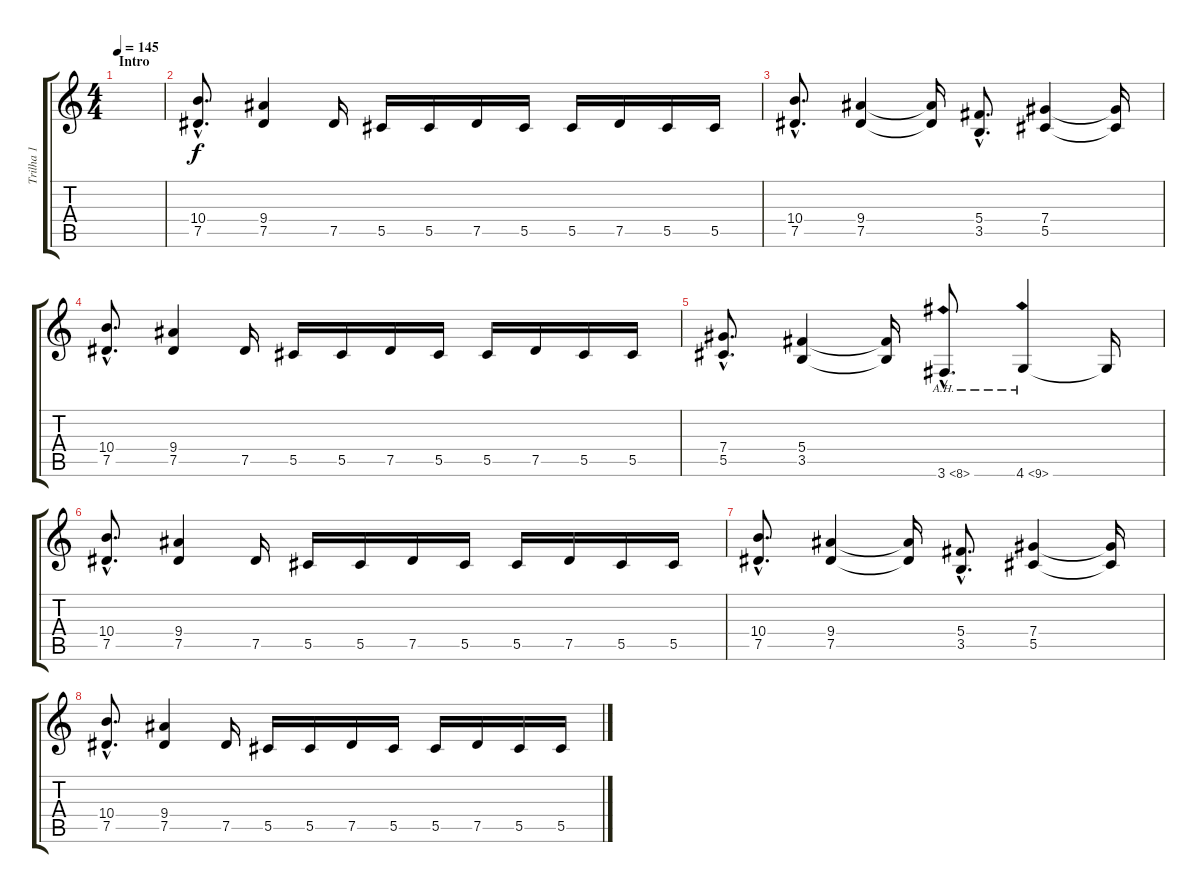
\track ("Trilha 1" "Trilha 1") {instrument distortionguitar}
\staff {score tabs}
\tuning (Eb4 Bb3 Gb3 Db3 Ab2 Eb2) {hide}
\ts (4 4)
\section ("" "Intro")
\tempo 145
\clef g2
\ks c
|
(10.4{hac} 7.5{hac}).8{d} (9.4 7.5).4 7.5.16 5.5.16 5.5.16 7.5.16 5.5.16 5.5.16 7.5.16 5.5.16 5.5.16 |
(10.4{hac} 7.5{hac}).8{d} (9.4 7.5).4 (9.4{t} 7.5{t}).16 (5.4{hac} 3.5{hac}).8{d} (7.4 5.5).4 (7.4{t} 5.5{t}).16 |
(10.4{hac} 7.5{hac}).8{d} (9.4 7.5).4 7.5.16 5.5.16 5.5.16 7.5.16 5.5.16 5.5.16 7.5.16 5.5.16 5.5.16 |
(7.4{hac} 5.5{hac}).8{d} (5.4 3.5).4 (5.4{t} 3.5{t}).16 3.6{ah 5 hac}.8{d} 4.6{ah 5}.4 4.6{t}.16 |
(10.4{hac} 7.5{hac}).8{d} (9.4 7.5).4 7.5.16 5.5.16 5.5.16 7.5.16 5.5.16 5.5.16 7.5.16 5.5.16 5.5.16 |
(10.4{hac} 7.5{hac}).8{d} (9.4 7.5).4 (9.4{t} 7.5{t}).16 (5.4{hac} 3.5{hac}).8{d} (7.4 5.5).4 (7.4{t} 5.5{t}).16 |
(10.4{hac} 7.5{hac}).8{d} (9.4 7.5).4 7.5.16 5.5.16 5.5.16 7.5.16 5.5.16 5.5.16 7.5.16 5.5.16 5.5.16
